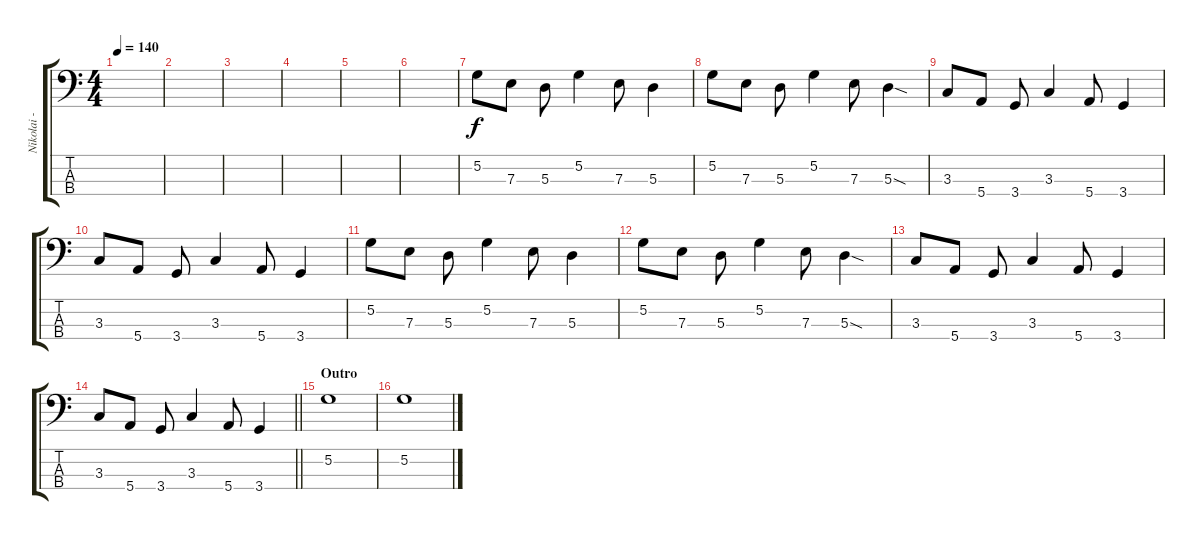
\track ("Nikolai - Bass RSE" "Nikolai - ") {instrument electricbasspick}
\staff {score tabs}
\tuning (G2 D2 A1 E1) {hide}
\ts (4 4)
\tempo 140
\clef f4
\ks c
|
|
|
|
|
|
5.2.8 7.3.8 5.3.8 5.2.4 7.3.8 5.3.4 |
5.2.8 7.3.8 5.3.8 5.2.4 7.3.8 5.3{sod}.4 |
3.3.8 5.4.8 3.4.8 3.3.4 5.4.8 3.4.4 |
3.3.8 5.4.8 3.4.8 3.3.4 5.4.8 3.4.4 |
5.2.8 7.3.8 5.3.8 5.2.4 7.3.8 5.3.4 |
5.2.8 7.3.8 5.3.8 5.2.4 7.3.8 5.3{sod}.4 |
3.3.8 5.4.8 3.4.8 3.3.4 5.4.8 3.4.4 |
\barLineRight lightlight
3.3.8 5.4.8 3.4.8 3.3.4 5.4.8 3.4.4 |
\section ("" "Outro")
5.2.1 |
5.2.1
